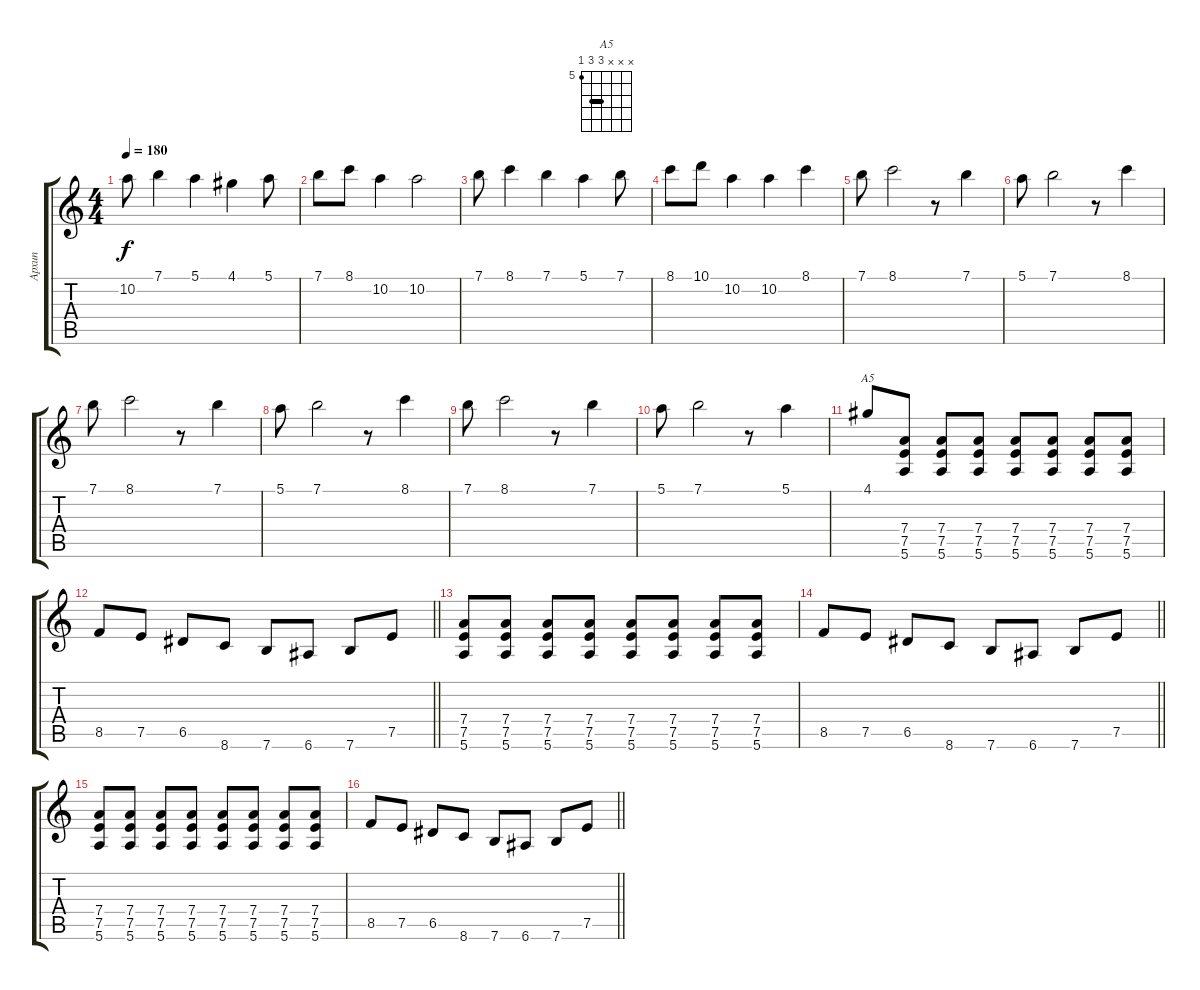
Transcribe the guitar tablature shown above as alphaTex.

\track ("Архип" "Архип") {instrument distortionguitar}
\staff {score tabs}
\tuning (E4 B3 G3 D3 A2 E2) {hide}
\chord ("A5" x x x 7 7 5) {firstfret 5 barre 7}
\ts (4 4)
\tempo 180
\clef g2
\ks c
10.2.8{dy f} 7.1.4 5.1.4 4.1.4 5.1.8 |
7.1.8 8.1.8 10.2.4 10.2.2 |
7.1.8 8.1.4 7.1.4 5.1.4 7.1.8 |
8.1.8 10.1.8 10.2.4 10.2.4 8.1.4 |
7.1.8 8.1.2 r.8 7.1.4 |
5.1.8 7.1.2 r.8 8.1.4 |
7.1.8 8.1.2 r.8 7.1.4 |
5.1.8 7.1.2 r.8 8.1.4 |
7.1.8 8.1.2 r.8 7.1.4 |
5.1.8 7.1.2 r.8 5.1.4 |
4.1.8{ch "A5"} (7.4 7.5 5.6).8 (7.4 7.5 5.6).8 (7.4 7.5 5.6).8 (7.4 7.5 5.6).8 (7.4 7.5 5.6).8 (7.4 7.5 5.6).8 (7.4 7.5 5.6).8 |
\barLineRight lightlight
8.5.8 7.5.8 6.5.8 8.6.8 7.6.8 6.6.8 7.6.8 7.5.8 |
(7.4 7.5 5.6).8 (7.4 7.5 5.6).8 (7.4 7.5 5.6).8 (7.4 7.5 5.6).8 (7.4 7.5 5.6).8 (7.4 7.5 5.6).8 (7.4 7.5 5.6).8 (7.4 7.5 5.6).8 |
\barLineRight lightlight
8.5.8 7.5.8 6.5.8 8.6.8 7.6.8 6.6.8 7.6.8 7.5.8 |
(7.4 7.5 5.6).8 (7.4 7.5 5.6).8 (7.4 7.5 5.6).8 (7.4 7.5 5.6).8 (7.4 7.5 5.6).8 (7.4 7.5 5.6).8 (7.4 7.5 5.6).8 (7.4 7.5 5.6).8 |
\barLineRight lightlight
8.5.8 7.5.8 6.5.8 8.6.8 7.6.8 6.6.8 7.6.8 7.5.8
